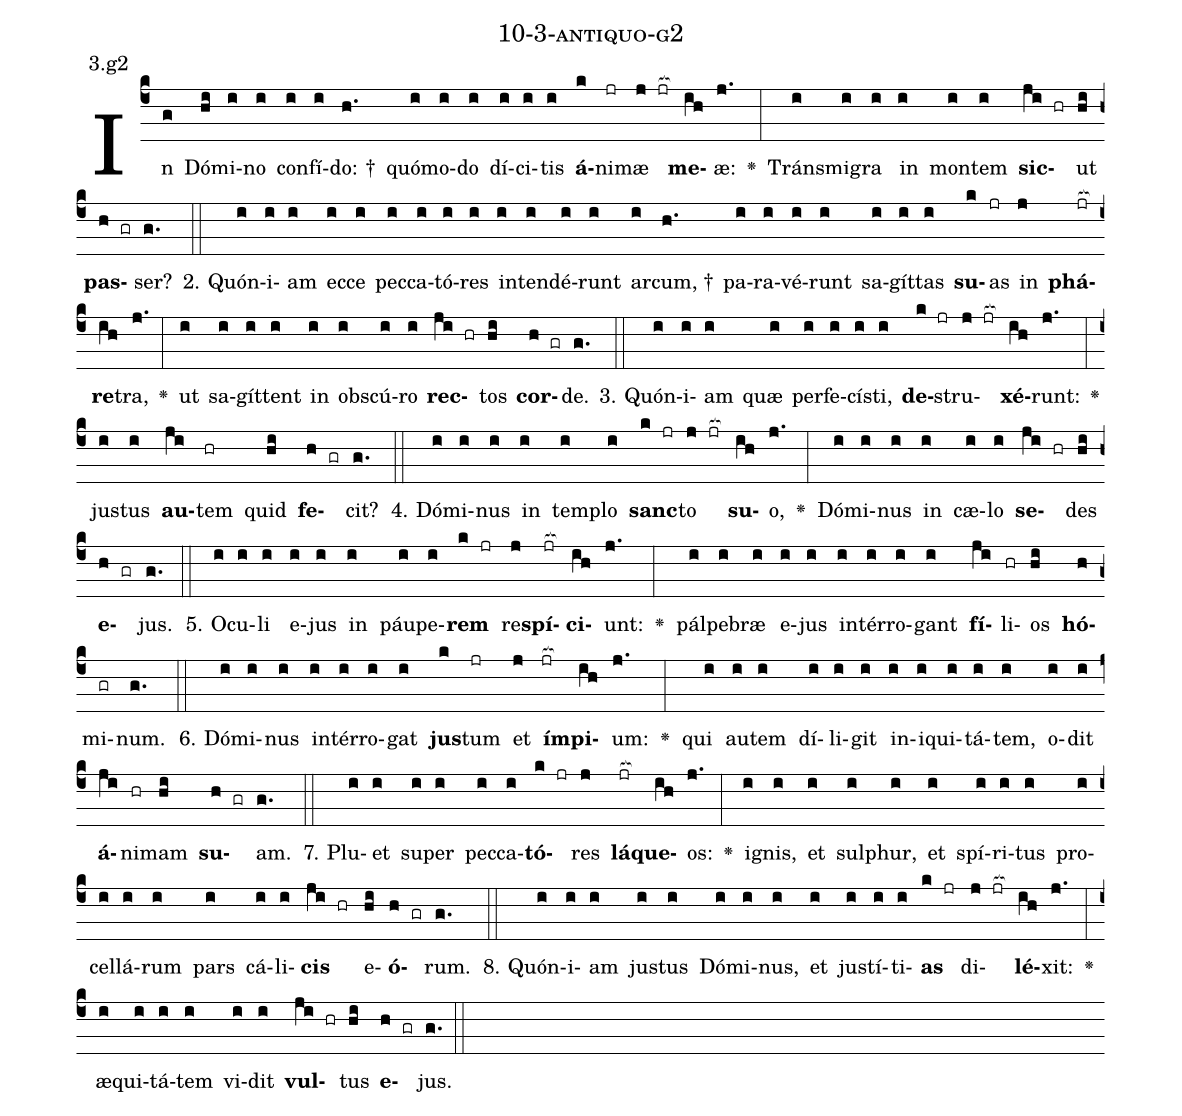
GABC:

name: 10-3-antiquo-g2;
annotation: 3.g2;
%%
(c4)In(g) Dó(hi)mi(i)no(i) con(i)fí(i)do: †(h.) quó(i)mo(i)do(i) dí(i)ci(i)tis(i) <b>á</b>(k)ni(jr)mæ(j jr[ocb:1{]) <b>me</b>(ih[ocb:0}])æ:(j.) <v>\greheightstar</v>(:) Tráns(i)mi(i)gra(i) in(i) mon(i)tem(i) <b>sic</b>(ji hr)ut(hi) <b>pas</b>(h gr)ser?(g.) (::)
2. Quón(i)i(i)am(i) ec(i)ce(i) pec(i)ca(i)tó(i)res(i) in(i)ten(i)dé(i)runt(i) ar(i)cum, †(h.) pa(i)ra(i)vé(i)runt(i) sa(i)gít(i)tas(i) <b>su</b>(k)as(jr) in(j) <b>phá</b>(jr[ocb:1{])<b>re</b>(ih[ocb:0}])tra,(j.) <v>\greheightstar</v>(:) ut(i) sa(i)gít(i)tent(i) in(i) obs(i)cú(i)ro(i) <b>rec</b>(ji hr)tos(hi) <b>cor</b>(h gr)de.(g.) (::)
3. Quón(i)i(i)am(i) quæ(i) per(i)fe(i)cís(i)ti,(i) <b>de</b>(k jr)stru(j jr[ocb:1{])<b>xé</b>(ih[ocb:0}])runt:(j.) <v>\greheightstar</v>(:) jus(i)tus(i) <b>au</b>(ji)tem(hr) quid(hi) <b>fe</b>(h gr)cit?(g.) (::)
4. Dó(i)mi(i)nus(i) in(i) tem(i)plo(i) <b>sanc</b>(k jr)to(j jr[ocb:1{]) <b>su</b>(ih[ocb:0}])o,(j.) <v>\greheightstar</v>(:) Dó(i)mi(i)nus(i) in(i) cæ(i)lo(i) <b>se</b>(ji hr)des(hi) <b>e</b>(h gr)jus.(g.) (::)
5. O(i)cu(i)li(i) e(i)jus(i) in(i) páu(i)pe(i)<b>rem</b>(k jr) re(j)<b>spí</b>(jr[ocb:1{])<b>ci</b>(ih[ocb:0}])unt:(j.) <v>\greheightstar</v>(:) pál(i)pe(i)bræ(i) e(i)jus(i) in(i)tér(i)ro(i)gant(i) <b>fí</b>(ji)li(hr)os(hi) <b>hó</b>(h)mi(gr)num.(g.) (::)
6. Dó(i)mi(i)nus(i) in(i)tér(i)ro(i)gat(i) <b>jus</b>(k)tum(jr) et(j) <b>ím</b>(jr[ocb:1{])<b>pi</b>(ih[ocb:0}])um:(j.) <v>\greheightstar</v>(:) qui(i) au(i)tem(i) dí(i)li(i)git(i) in(i)i(i)qui(i)tá(i)tem,(i) o(i)dit(i) <b>á</b>(ji)ni(hr)mam(hi) <b>su</b>(h gr)am.(g.) (::)
7. Plu(i)et(i) su(i)per(i) pec(i)ca(i)<b>tó</b>(k jr)res(j) <b>lá</b>(jr[ocb:1{])<b>que</b>(ih[ocb:0}])os:(j.) <v>\greheightstar</v>(:) i(i)gnis,(i) et(i) sul(i)phur,(i) et(i) spí(i)ri(i)tus(i) pro(i)cel(i)lá(i)rum(i) pars(i) cá(i)li(i)<b>cis</b>(ji hr) e(hi)<b>ó</b>(h gr)rum.(g.) (::)
8. Quón(i)i(i)am(i) jus(i)tus(i) Dó(i)mi(i)nus,(i) et(i) jus(i)tí(i)ti(i)<b>as</b>(k jr) di(j jr[ocb:1{])<b>lé</b>(ih[ocb:0}])xit:(j.) <v>\greheightstar</v>(:) æ(i)qui(i)tá(i)tem(i) vi(i)dit(i) <b>vul</b>(ji hr)tus(hi) <b>e</b>(h gr)jus.(g.) (::)
